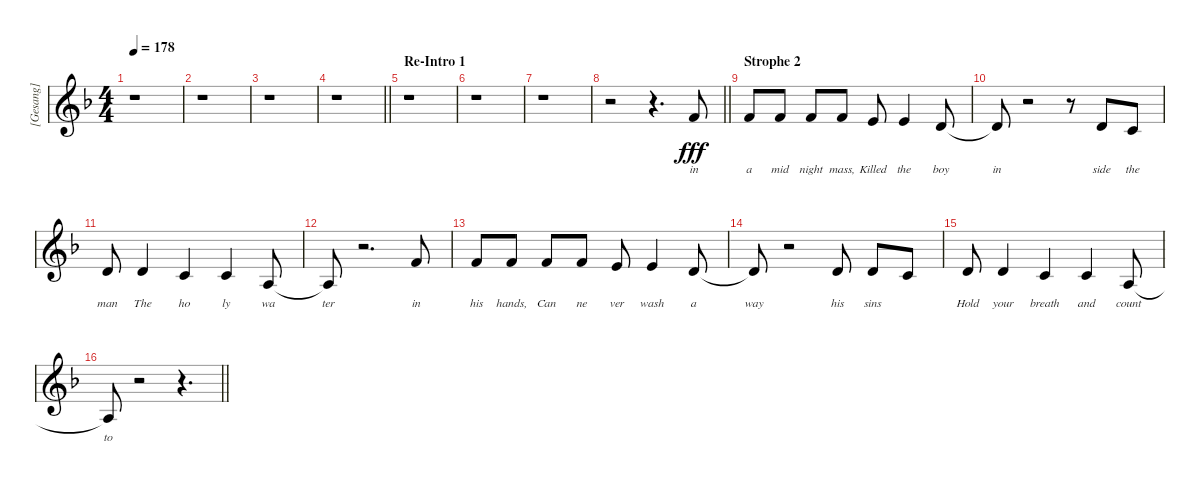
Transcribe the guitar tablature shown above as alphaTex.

\track ("[Gesang]" "[Gesang]") {instrument tenorsax}
\staff {score}
\tuning (E4 B3 G3 D3 A2 D2) {hide}
\ts (4 4)
\tempo 178
\clef g2
\ks dminor
r.1{dy fff} |
r.1 |
r.1 |
\barLineRight lightlight
r.1 |
\section ("" "Re-Intro 1")
r.1 |
r.1 |
r.1 |
\barLineRight lightlight
r.2 r.4{d} 6.2.8{lyrics (0 "in") lyrics (1 "") lyrics (2 "") lyrics (3 "") lyrics (4 "")} |
\section ("" "Strophe 2")
6.2.8{lyrics (0 "a") lyrics (1 "") lyrics (2 "") lyrics (3 "") lyrics (4 "")} 6.2.8{lyrics (0 "mid") lyrics (1 "") lyrics (2 "") lyrics (3 "") lyrics (4 "")} 6.2.8{lyrics (0 "night") lyrics (1 "") lyrics (2 "") lyrics (3 "") lyrics (4 "")} 6.2.8{lyrics (0 "mass,") lyrics (1 "") lyrics (2 "") lyrics (3 "") lyrics (4 "")} 5.2.8{lyrics (0 "Killed") lyrics (1 "") lyrics (2 "") lyrics (3 "") lyrics (4 "")} 5.2.4{lyrics (0 "the") lyrics (1 "") lyrics (2 "") lyrics (3 "") lyrics (4 "")} 3.2.8{lyrics (0 "boy") lyrics (1 "") lyrics (2 "") lyrics (3 "") lyrics (4 "")} |
3.2{t}.8{lyrics (0 "in") lyrics (1 "") lyrics (2 "") lyrics (3 "") lyrics (4 "")} r.2 r.8 3.2.8{lyrics (0 "side") lyrics (1 "") lyrics (2 "") lyrics (3 "") lyrics (4 "")} 1.2.8{lyrics (0 "the") lyrics (1 "") lyrics (2 "") lyrics (3 "") lyrics (4 "")} |
3.2.8{lyrics (0 "man") lyrics (1 "") lyrics (2 "") lyrics (3 "") lyrics (4 "")} 3.2.4{lyrics (0 "The") lyrics (1 "") lyrics (2 "") lyrics (3 "") lyrics (4 "")} 1.2.4{lyrics (0 "ho") lyrics (1 "") lyrics (2 "") lyrics (3 "") lyrics (4 "")} 1.2.4{lyrics (0 "ly") lyrics (1 "") lyrics (2 "") lyrics (3 "") lyrics (4 "")} 2.3.8{lyrics (0 "wa") lyrics (1 "") lyrics (2 "") lyrics (3 "") lyrics (4 "")} |
2.3{t}.8{lyrics (0 "ter") lyrics (1 "") lyrics (2 "") lyrics (3 "") lyrics (4 "")} r.2{d} 6.2.8{lyrics (0 "in") lyrics (1 "") lyrics (2 "") lyrics (3 "") lyrics (4 "")} |
6.2.8{lyrics (0 "his") lyrics (1 "") lyrics (2 "") lyrics (3 "") lyrics (4 "")} 6.2.8{lyrics (0 "hands,") lyrics (1 "") lyrics (2 "") lyrics (3 "") lyrics (4 "")} 6.2.8{lyrics (0 "Can") lyrics (1 "") lyrics (2 "") lyrics (3 "") lyrics (4 "")} 6.2.8{lyrics (0 "ne") lyrics (1 "") lyrics (2 "") lyrics (3 "") lyrics (4 "")} 5.2.8{lyrics (0 "ver") lyrics (1 "") lyrics (2 "") lyrics (3 "") lyrics (4 "")} 5.2.4{lyrics (0 "wash") lyrics (1 "") lyrics (2 "") lyrics (3 "") lyrics (4 "")} 3.2.8{lyrics (0 "a") lyrics (1 "") lyrics (2 "") lyrics (3 "") lyrics (4 "")} |
3.2{t}.8{lyrics (0 "way") lyrics (1 "") lyrics (2 "") lyrics (3 "") lyrics (4 "")} r.2 3.2.8{lyrics (0 "his") lyrics (1 "") lyrics (2 "") lyrics (3 "") lyrics (4 "")} 3.2.8{lyrics (0 "sins") lyrics (1 "") lyrics (2 "") lyrics (3 "") lyrics (4 "")} 1.2.8{lyrics (0 "") lyrics (1 "") lyrics (2 "") lyrics (3 "") lyrics (4 "")} |
3.2.8{lyrics (0 "Hold") lyrics (1 "") lyrics (2 "") lyrics (3 "") lyrics (4 "")} 3.2.4{lyrics (0 "your") lyrics (1 "") lyrics (2 "") lyrics (3 "") lyrics (4 "")} 1.2.4{lyrics (0 "breath") lyrics (1 "") lyrics (2 "") lyrics (3 "") lyrics (4 "")} 1.2.4{lyrics (0 "and") lyrics (1 "") lyrics (2 "") lyrics (3 "") lyrics (4 "")} 2.3.8{lyrics (0 "count") lyrics (1 "") lyrics (2 "") lyrics (3 "") lyrics (4 "")} |
\barLineRight lightlight
2.3{t}.8{lyrics (0 "to") lyrics (1 "") lyrics (2 "") lyrics (3 "") lyrics (4 "")} r.2 r.4{d}
